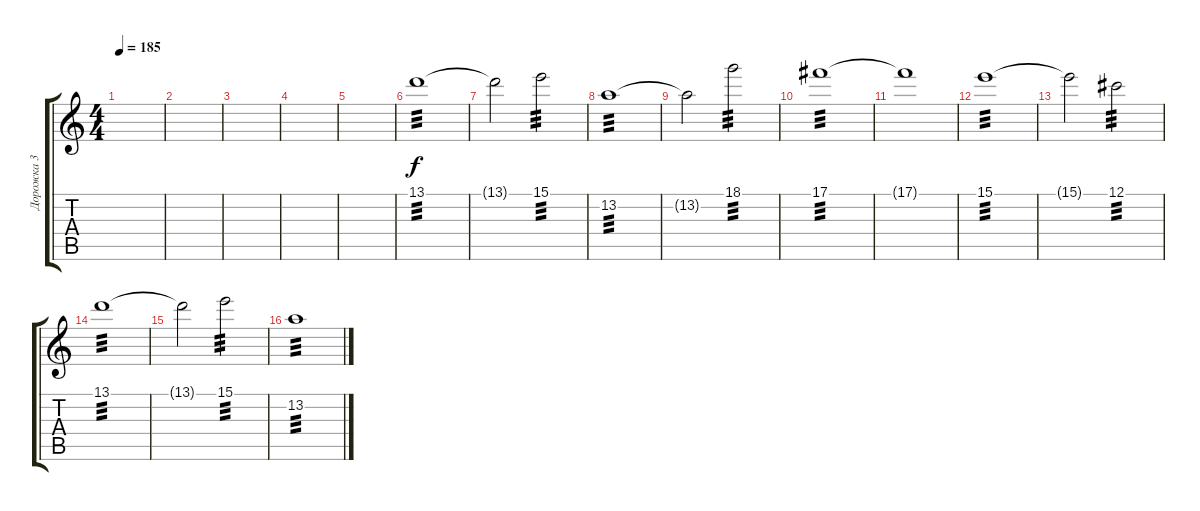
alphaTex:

\track ("Дорожка 3" "Дорожка 3") {instrument distortionguitar}
\staff {score tabs}
\tuning (Db4 Ab3 E3 B2 Gb2 B1) {hide}
\ts (4 4)
\tempo 185
\clef g2
\ks c
|
|
|
|
|
13.1.1{tp 3} |
13.1{t}.2 15.1.2{tp 3} |
13.2.1{tp 3} |
13.2{t}.2 18.1.2{tp 3} |
17.1.1{tp 3} |
17.1{t}.1 |
15.1.1{tp 3} |
15.1{t}.2 12.1.2{tp 3} |
13.1.1{tp 3} |
13.1{t}.2 15.1.2{tp 3} |
13.2.1{tp 3}
